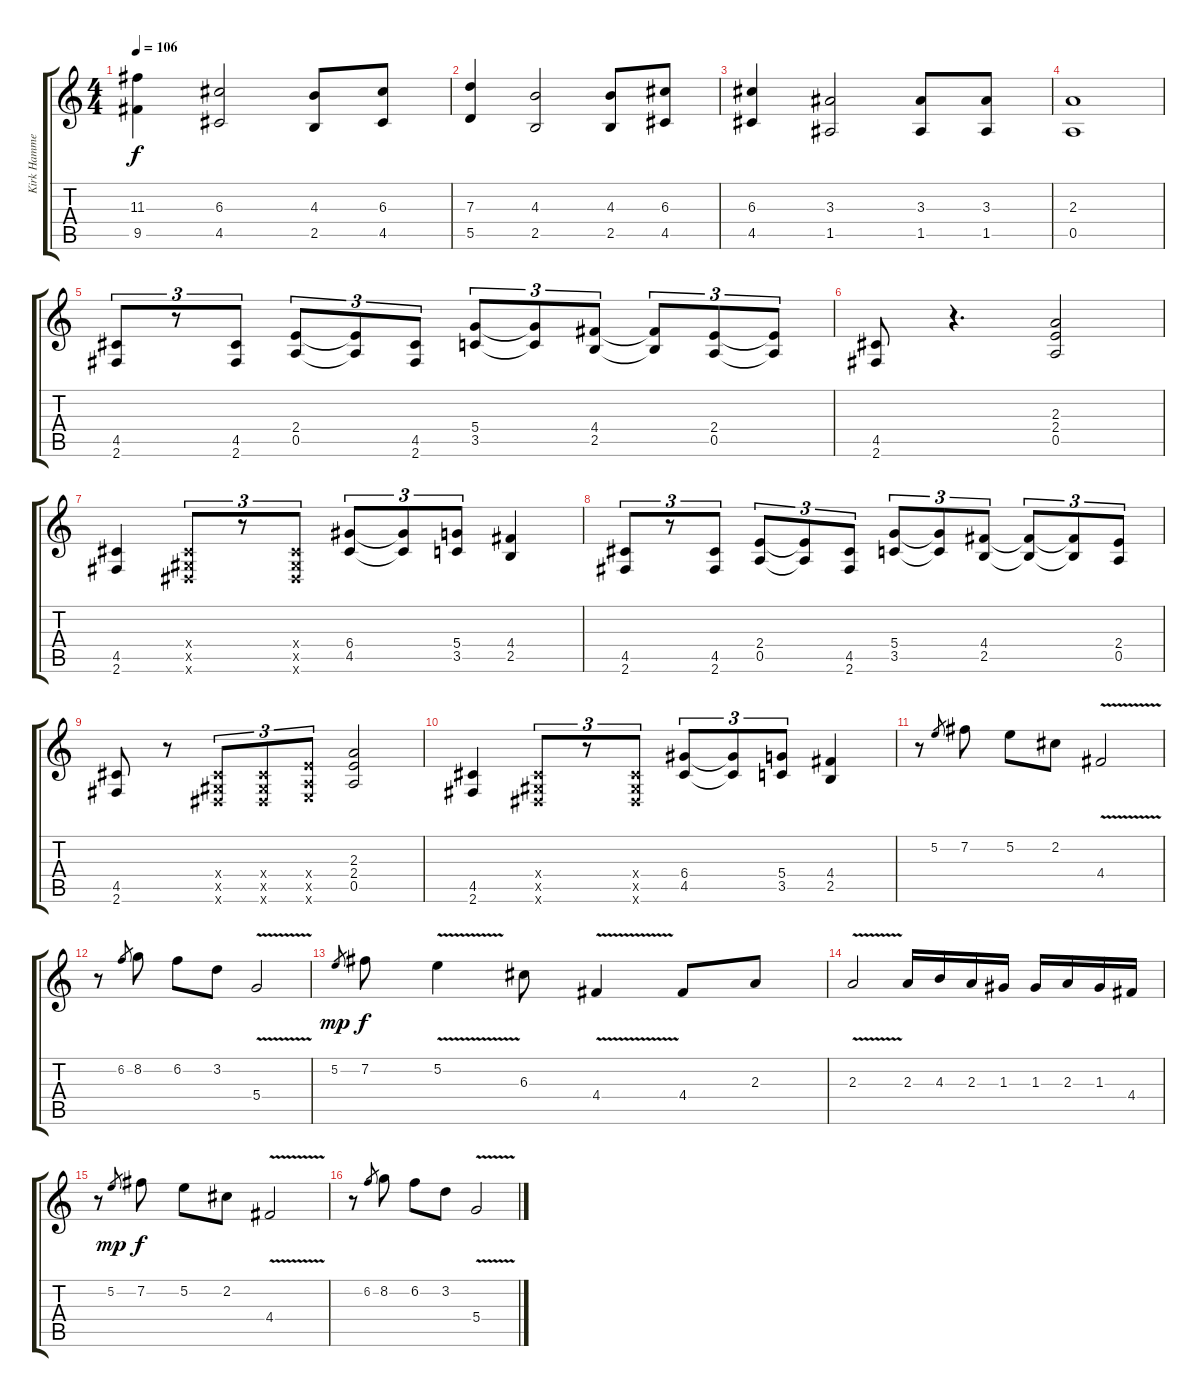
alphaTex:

\track ("Kirk Hammett" "Kirk Hamme") {instrument distortionguitar}
\staff {score tabs}
\tuning (E4 B3 G3 D3 A2 E2) {hide}
\ts (4 4)
\tempo 106
\clef g2
\ks c
(11.3 9.5).4{dy f} (6.3 4.5).2 (4.3 2.5).8 (6.3 4.5).8 |
(7.3 5.5).4 (4.3 2.5).2 (4.3 2.5).8 (6.3 4.5).8 |
(6.3 4.5).4 (3.3 1.5).2 (3.3 1.5).8 (3.3 1.5).8 |
(2.3 0.5).1 |
(4.5 2.6).8{tu (3 2)} r.8{tu (3 2)} (4.5 2.6).8{tu (3 2)} (2.4 0.5).8{tu (3 2)} (2.4{t} 0.5{t}).8{tu (3 2)} (4.5 2.6).8{tu (3 2)} (5.4 3.5).8{tu (3 2)} (5.4{t} 3.5{t}).8{tu (3 2)} (4.4 2.5).8{tu (3 2)} (4.4{t} 2.5{t}).8{tu (3 2)} (2.4 0.5).8{tu (3 2)} (2.4{t} 0.5{t}).8{tu (3 2)} |
(4.5 2.6).8 r.4{d} (2.3 2.4 0.5).2 |
(4.5 2.6).4 (-1.4{x} -1.5{x} -1.6{x}).8{tu (3 2)} r.8{tu (3 2)} (-1.4{x} -1.5{x} -1.6{x}).8{tu (3 2)} (6.4 4.5).8{tu (3 2)} (6.4{t} 4.5{t}).8{tu (3 2)} (5.4 3.5).8{tu (3 2)} (4.4 2.5).4 |
(4.5 2.6).8{tu (3 2)} r.8{tu (3 2)} (4.5 2.6).8{tu (3 2)} (2.4 0.5).8{tu (3 2)} (2.4{t} 0.5{t}).8{tu (3 2)} (4.5 2.6).8{tu (3 2)} (5.4 3.5).8{tu (3 2)} (5.4{t} 3.5{t}).8{tu (3 2)} (4.4 2.5).8{tu (3 2)} (4.4{t} 2.5{t}).8{tu (3 2)} (4.4{t} 2.5{t}).8{tu (3 2)} (2.4 0.5).8{tu (3 2)} |
(4.5 2.6).8 r.8 (-1.4{x} -1.5{x} -1.6{x}).8{tu (3 2)} (-1.4{x} -1.5{x} -1.6{x}).8{tu (3 2)} (2.4{x} 0.5{x} 0.6{x}).8{tu (3 2)} (2.3 2.4 0.5).2 |
(4.5 2.6).4 (-1.4{x} -1.5{x} -1.6{x}).8{tu (3 2)} r.8{tu (3 2)} (-1.4{x} -1.5{x} -1.6{x}).8{tu (3 2)} (6.4 4.5).8{tu (3 2)} (6.4{t} 4.5{t}).8{tu (3 2)} (5.4 3.5).8{tu (3 2)} (4.4 2.5).4 |
r.8 5.2.8{gr} 7.2.8 5.2.8 2.2.8 4.4{v}.2 |
r.8 6.2.8{gr} 8.2.8 6.2.8 3.2.8 5.4{v}.2 |
5.2.8{gr dy mp} 7.2.8{dy f} 5.2{v}.4 6.3.8 4.4{v}.4 4.4.8 2.3.8 |
2.3{v}.2 2.3.16 4.3.16 2.3.16 1.3.16 1.3.16 2.3.16 1.3.16 4.4.16 |
r.8 5.2.8{gr dy mp} 7.2.8{dy f} 5.2.8 2.2.8 4.4{v}.2 |
r.8 6.2.8{gr} 8.2.8 6.2.8 3.2.8 5.4{v}.2
